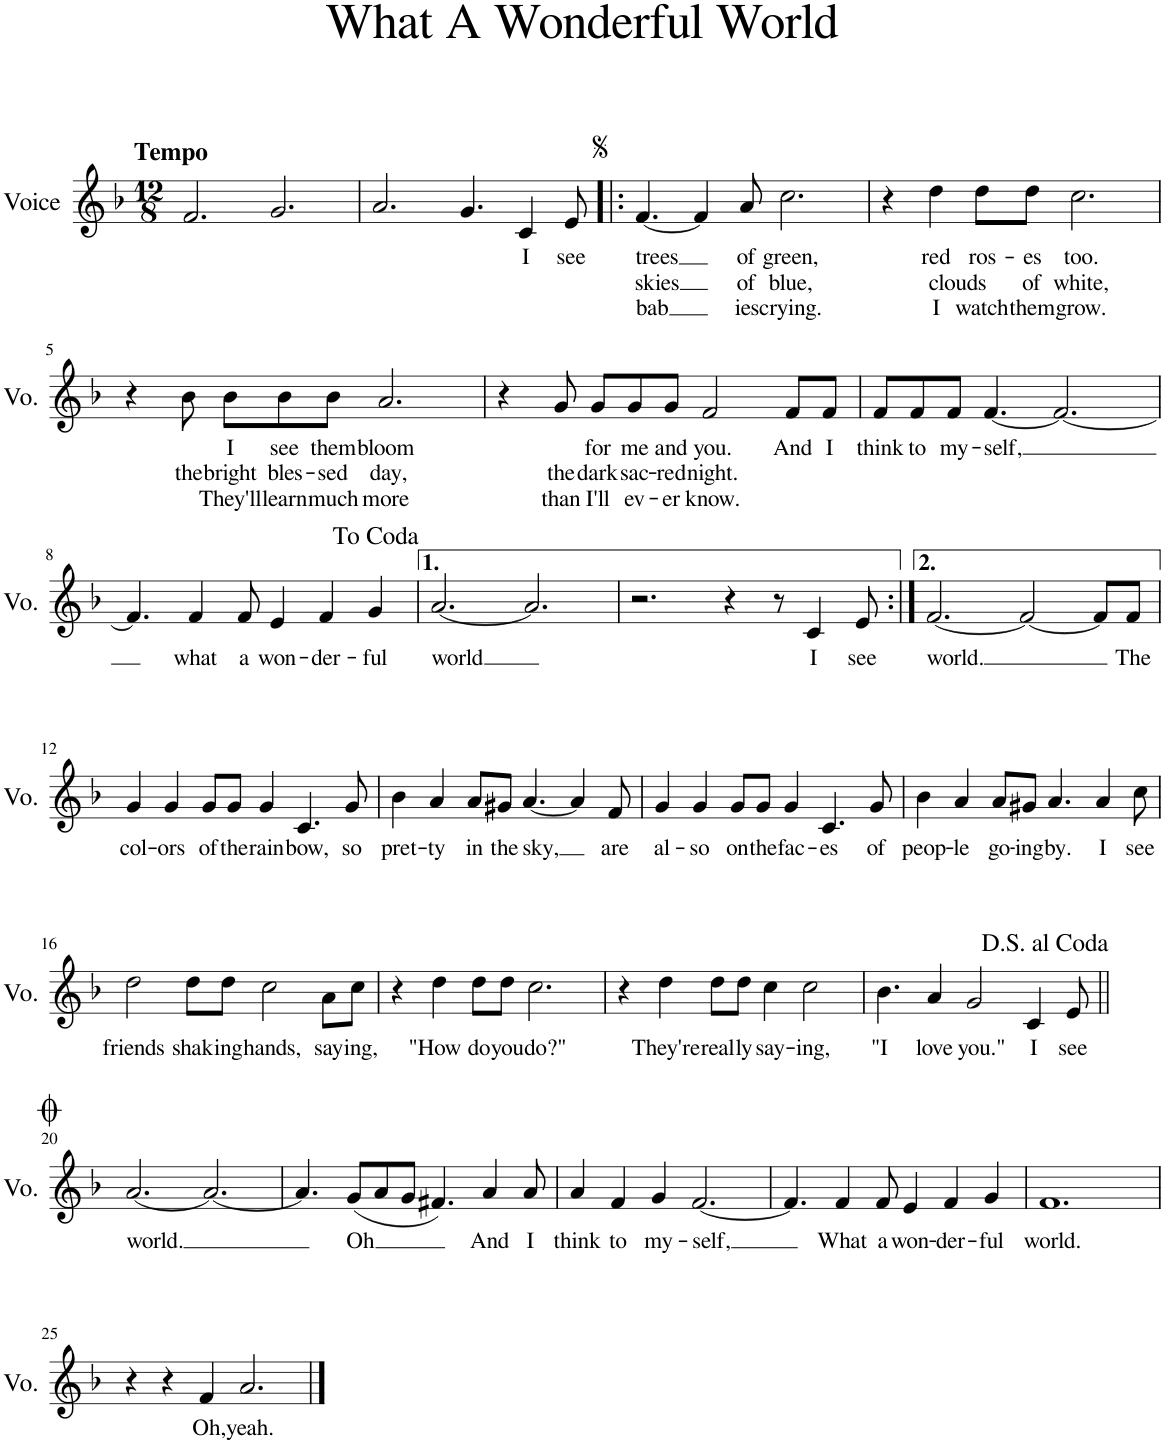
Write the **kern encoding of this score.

**kern	**text	**text	**text
*part1	*part1	*part1	*part1
*staff1	*staff1	*staff1	*staff1
*I"Voice	*	*	*
*I'Vo.	*	*	*
*clefG2	*	*	*
*k[b-]	*	*	*
*M12/8	*	*	*
=1	=1	=1	=1
!LO:TX:a:B:t=Tempo	!	!	!
2.f/	.	.	.
2.g/	.	.	.
=2	=2	=2	=2
2.a/	.	.	.
4.g/	.	.	.
!	!LO:LY:b	!	!
4c/	I	.	.
!	!LO:LY:b	!	!
8e/	see	.	.
=3!|:	=3!|:	=3!|:	=3!|:
!	!LO:LY:b	!LO:LY:b	!LO:LY:b
[4.f/	-trees	skies	bab
4f/]	.	.	.
!	!LO:LY:b	!LO:LY:b	!LO:LY:b
8a/	of	of	ies
!	!LO:LY:b	!LO:LY:b	!LO:LY:b
2.cc\	green,	blue,	crying.
=4	=4	=4	=4
4r	.	.	.
!	!LO:LY:b	!LO:LY:b	!LO:LY:b
4dd\	red	clouds	I
!	!LO:LY:b	!	!LO:LY:b
8dd\L	ros-	.	watch
!	!LO:LY:b	!LO:LY:b	!LO:LY:b
8dd\J	-es	of	them
!	!LO:LY:b	!LO:LY:b	!LO:LY:b
2.cc\	too.	white,	grow.
!!LO:LB:g=z
=5	=5	=5	=5
4r	.	.	.
!	!	!LO:LY:b	!
8b-\	.	the	.
!	!LO:LY:b	!LO:LY:b	!LO:LY:b
8b-\L	I	bright	They'll
!	!LO:LY:b	!LO:LY:b	!LO:LY:b
8b-\	see	bles-	learn
!	!LO:LY:b	!LO:LY:b	!LO:LY:b
8b-\J	them	-sed	much
!	!LO:LY:b	!LO:LY:b	!LO:LY:b
2.a/	bloom	day,	more
=6	=6	=6	=6
4r	.	.	.
!	!	!LO:LY:b	!LO:LY:b
8g/	.	the	than
!	!LO:LY:b	!LO:LY:b	!LO:LY:b
8g/L	for	dark	I'll
!	!LO:LY:b	!LO:LY:b	!LO:LY:b
8g/	me	sac-	ev-
!	!LO:LY:b	!LO:LY:b	!LO:LY:b
8g/J	and	-red	-er
!	!LO:LY:b	!LO:LY:b	!LO:LY:b
2f/	you.	night.	know.
!	!LO:LY:b	!	!
8f/L	And	.	.
!	!LO:LY:b	!	!
8f/J	I	.	.
=7	=7	=7	=7
!	!LO:LY:b	!	!
8f/L	think	.	.
!	!LO:LY:b	!	!
8f/	to	.	.
!	!LO:LY:b	!	!
8f/J	my-	.	.
!	!LO:LY:b	!	!
[4.f/	-self,	.	.
2.f/_	.	.	.
!!LO:LB:g=z
=8	=8	=8	=8
4.f/]	.	.	.
!	!LO:LY:b	!	!
4f/	what	.	.
!	!LO:LY:b	!	!
8f/	a	.	.
!	!LO:LY:b	!	!
4e/	won-	.	.
!	!LO:LY:b	!	!
4f/	der-	.	.
!	!LO:LY:b	!	!
4g/	-ful	.	.
=9	=9	=9	=9
!	!LO:LY:b	!	!
[2.a/	world	.	.
2.a/]	.	.	.
=10	=10	=10	=10
2.r	.	.	.
4r	.	.	.
8r	.	.	.
!	!LO:LY:b	!	!
4c/	I	.	.
!	!LO:LY:b	!	!
8e/	see	.	.
=11:|!	=11:|!	=11:|!	=11:|!
!	!LO:LY:b	!	!
[2.f/	world.	.	.
2f/_	.	.	.
8f/L]	.	.	.
!	!LO:LY:b	!	!
8f/J	The	.	.
!!LO:LB:g=z
=12	=12	=12	=12
!	!LO:LY:b	!	!
4g/	col-	.	.
!	!LO:LY:b	!	!
4g/	-ors	.	.
!	!LO:LY:b	!	!
8g/L	of	.	.
!	!LO:LY:b	!	!
8g/J	the	.	.
!	!LO:LY:b	!	!
4g/	rain-	.	.
!	!LO:LY:b	!	!
4.c/	-bow,	.	.
!	!LO:LY:b	!	!
8g/	so	.	.
=13	=13	=13	=13
!	!LO:LY:b	!	!
4b-\	pret-	.	.
!	!LO:LY:b	!	!
4a/	-ty	.	.
!	!LO:LY:b	!	!
8a/L	in	.	.
!	!LO:LY:b	!	!
8g#X/J	the	.	.
!	!LO:LY:b	!	!
[4.a/	sky,	.	.
4a/]	.	.	.
!	!LO:LY:b	!	!
8f/	are	.	.
=14	=14	=14	=14
!	!LO:LY:b	!	!
4g/	al-	.	.
!	!LO:LY:b	!	!
4g/	-so	.	.
!	!LO:LY:b	!	!
8g/L	on	.	.
!	!LO:LY:b	!	!
8g/J	the	.	.
!	!LO:LY:b	!	!
4g/	fac-	.	.
!	!LO:LY:b	!	!
4.c/	-es	.	.
!	!LO:LY:b	!	!
8g/	of	.	.
=15	=15	=15	=15
!	!LO:LY:b	!	!
4b-\	peop-	.	.
!	!LO:LY:b	!	!
4a/	-le	.	.
!	!LO:LY:b	!	!
8a/L	go-	.	.
!	!LO:LY:b	!	!
8g#X/J	-ing	.	.
!	!LO:LY:b	!	!
4.a/	by.	.	.
!	!LO:LY:b	!	!
4a/	I	.	.
!	!LO:LY:b	!	!
8cc\	see	.	.
!!LO:LB:g=z
=16	=16	=16	=16
!	!LO:LY:b	!	!
2dd\	friends	.	.
!	!LO:LY:b	!	!
8dd\L	shak-	.	.
!	!LO:LY:b	!	!
8dd\J	-ing	.	.
!	!LO:LY:b	!	!
2cc\	hands,	.	.
!	!LO:LY:b	!	!
8a\L	say-	.	.
!	!LO:LY:b	!	!
8cc\J	-ing,	.	.
=17	=17	=17	=17
4r	.	.	.
!	!LO:LY:b	!	!
4dd\	"How	.	.
!	!LO:LY:b	!	!
8dd\L	do	.	.
!	!LO:LY:b	!	!
8dd\J	you	.	.
!	!LO:LY:b	!	!
2.cc\	do?"	.	.
=18	=18	=18	=18
4r	.	.	.
!	!LO:LY:b	!	!
4dd\	They're	.	.
!	!LO:LY:b	!	!
8dd\L	real-	.	.
!	!LO:LY:b	!	!
8dd\J	-ly	.	.
!	!LO:LY:b	!	!
4cc\	say-	.	.
!	!LO:LY:b	!	!
2cc\	-ing,	.	.
=19	=19	=19	=19
!	!LO:LY:b	!	!
4.b-\	"I	.	.
!	!LO:LY:b	!	!
4a/	love	.	.
!	!LO:LY:b	!	!
2g/	you."	.	.
!	!LO:LY:b	!	!
4c/	I	.	.
!	!LO:LY:b	!	!
8e/	see	.	.
!!LO:LB:g=z
=20||	=20||	=20||	=20||
!	!LO:LY:b	!	!
[2.a/	world.	.	.
2.a/_	.	.	.
=21	=21	=21	=21
4.a/]	.	.	.
!	!LO:LY:b	!	!
(8g/L	Oh	.	.
8a/	.	.	.
8g/J	.	.	.
4.f#X/)	.	.	.
!	!LO:LY:b	!	!
4a/	And	.	.
!	!LO:LY:b	!	!
8a/	I	.	.
=22	=22	=22	=22
!	!LO:LY:b	!	!
4a/	think	.	.
!	!LO:LY:b	!	!
4f/	to	.	.
!	!LO:LY:b	!	!
4g/	my-	.	.
!	!LO:LY:b	!	!
[2.f/	-self,	.	.
=23	=23	=23	=23
4.f/]	.	.	.
!	!LO:LY:b	!	!
4f/	What	.	.
!	!LO:LY:b	!	!
8f/	a	.	.
!	!LO:LY:b	!	!
4e/	won-	.	.
!	!LO:LY:b	!	!
4f/	-der-	.	.
!	!LO:LY:b	!	!
4g/	-ful	.	.
=24	=24	=24	=24
!	!LO:LY:b	!	!
1.f	world.	.	.
!!LO:LB:g=z
=25	=25	=25	=25
4r	.	.	.
4r	.	.	.
!	!LO:LY:b	!	!
4f/	Oh,	.	.
!	!LO:LY:b	!	!
2.a/	yeah.	.	.
==	==	==	==
*-	*-	*-	*-
